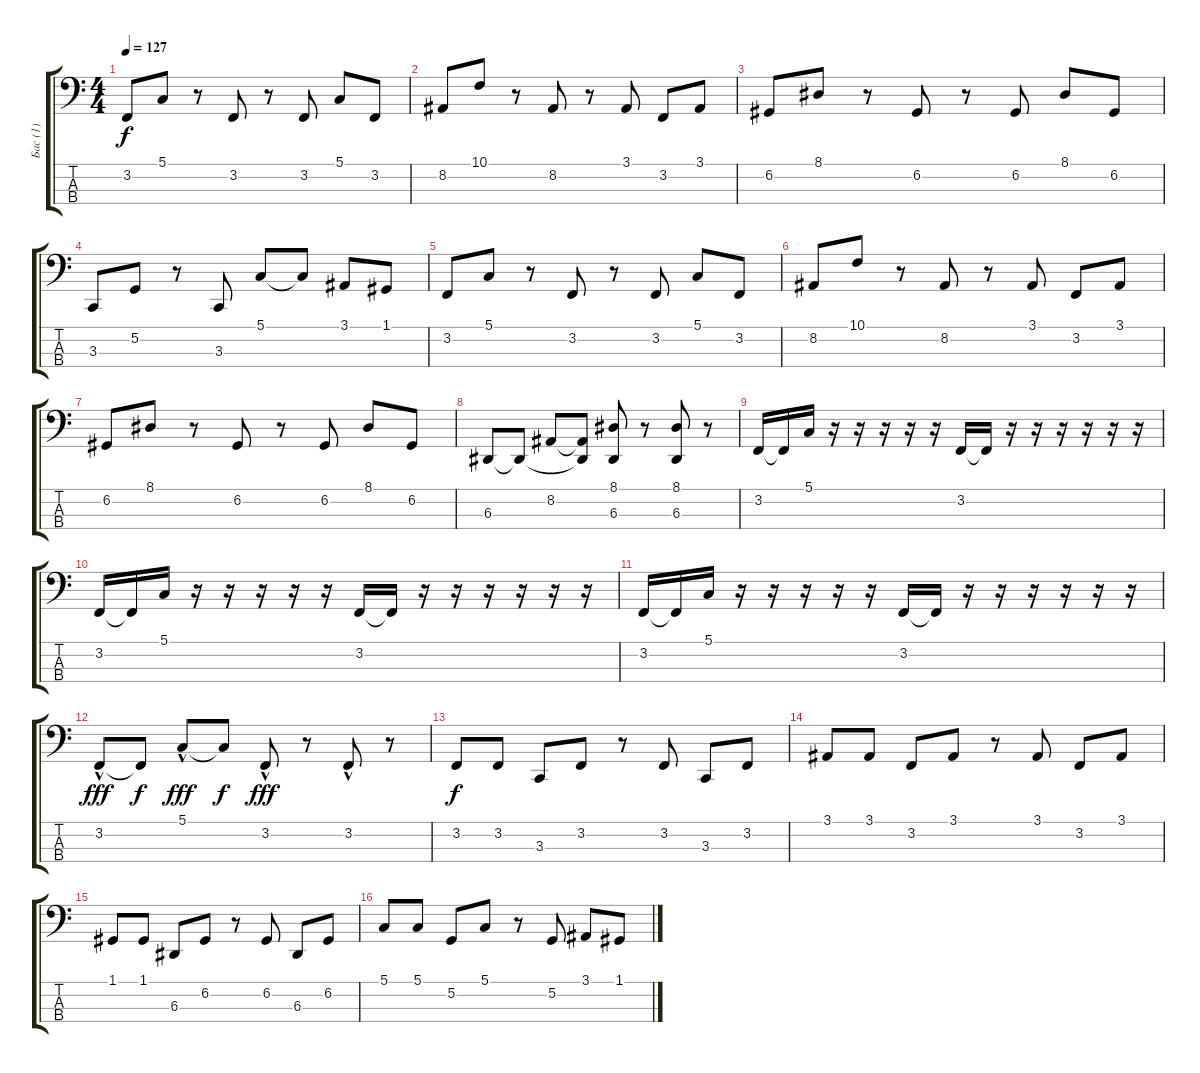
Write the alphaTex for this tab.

\track ("Бас (1)" "Бас (1)") {instrument slapbass2}
\staff {score tabs}
\tuning (G1 D1 A0 E0) {hide}
\ts (4 4)
\tempo 127
\clef f4
\ks c
3.2.8{dy f} 5.1.8 r.8 3.2.8 r.8 3.2.8 5.1.8 3.2.8 |
8.2.8 10.1.8 r.8 8.2.8 r.8 3.1.8 3.2.8 3.1.8 |
6.2.8 8.1.8 r.8 6.2.8 r.8 6.2.8 8.1.8 6.2.8 |
3.3.8 5.2.8 r.8 3.3.8 5.1.8 5.1{t}.8 3.1.8 1.1.8 |
3.2.8 5.1.8 r.8 3.2.8 r.8 3.2.8 5.1.8 3.2.8 |
8.2.8 10.1.8 r.8 8.2.8 r.8 3.1.8 3.2.8 3.1.8 |
6.2.8 8.1.8 r.8 6.2.8 r.8 6.2.8 8.1.8 6.2.8 |
6.3.8 6.3{t}.8 8.2.8 (8.2{t} 6.3{t}).8 (8.1 6.3).8 r.8 (8.1 6.3).8 r.8 |
3.2.16 3.2{t}.16 5.1.16 r.16 r.16 r.16 r.16 r.16 3.2.16 3.2{t}.16 r.16 r.16 r.16 r.16 r.16 r.16 |
3.2.16 3.2{t}.16 5.1.16 r.16 r.16 r.16 r.16 r.16 3.2.16 3.2{t}.16 r.16 r.16 r.16 r.16 r.16 r.16 |
3.2.16 3.2{t}.16 5.1.16 r.16 r.16 r.16 r.16 r.16 3.2.16 3.2{t}.16 r.16 r.16 r.16 r.16 r.16 r.16 |
3.2{hac}.8{dy fff} 3.2{t}.8{dy f} 5.1{hac}.8{dy fff} 5.1{t}.8{dy f} 3.2{hac}.8{dy fff} r.8 3.2{hac}.8 r.8 |
3.2.8{dy f} 3.2.8 3.3.8 3.2.8 r.8 3.2.8 3.3.8 3.2.8 |
3.1.8 3.1.8 3.2.8 3.1.8 r.8 3.1.8 3.2.8 3.1.8 |
1.1.8 1.1.8 6.3.8 6.2.8 r.8 6.2.8 6.3.8 6.2.8 |
5.1.8 5.1.8 5.2.8 5.1.8 r.8 5.2.8 3.1.8 1.1.8
